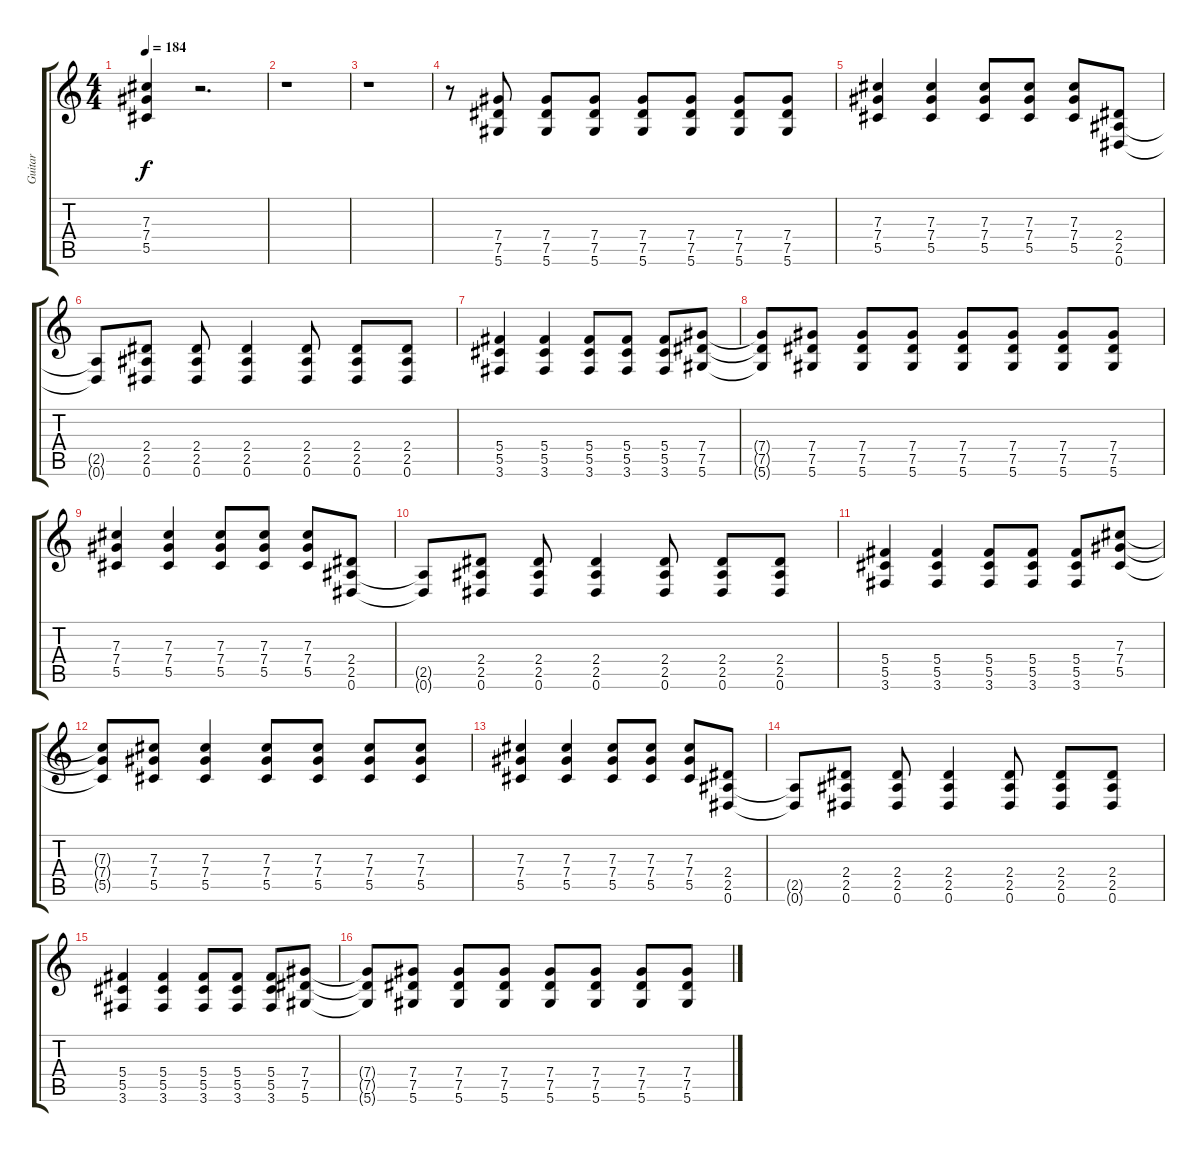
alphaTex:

\track ("Guitar" "Guitar") {instrument distortionguitar}
\staff {score tabs}
\tuning (Eb4 Bb3 Gb3 Db3 Ab2 Eb2) {hide}
\ts (4 4)
\tempo 184
\clef g2
\ks c
(7.3 7.4 5.5).4{dy f instrument distortionguitar} r.2{d} |
r.1 |
r.1 |
r.8 (7.4 7.5 5.6).8 (7.4 7.5 5.6).8 (7.4 7.5 5.6).8 (7.4 7.5 5.6).8 (7.4 7.5 5.6).8 (7.4 7.5 5.6).8 (7.4 7.5 5.6).8 |
(7.3 7.4 5.5).4 (7.3 7.4 5.5).4 (7.3 7.4 5.5).8 (7.3 7.4 5.5).8 (7.3 7.4 5.5).8 (2.4 2.5 0.6).8 |
(2.5{t} 0.6{t}).8 (2.4 2.5 0.6).8 (2.4 2.5 0.6).8 (2.4 2.5 0.6).4 (2.4 2.5 0.6).8 (2.4 2.5 0.6).8 (2.4 2.5 0.6).8 |
(5.4 5.5 3.6).4 (5.4 5.5 3.6).4 (5.4 5.5 3.6).8 (5.4 5.5 3.6).8 (5.4 5.5 3.6).8 (7.4 7.5 5.6).8 |
(7.4{t} 7.5{t} 5.6{t}).8 (7.4 7.5 5.6).8 (7.4 7.5 5.6).8 (7.4 7.5 5.6).8 (7.4 7.5 5.6).8 (7.4 7.5 5.6).8 (7.4 7.5 5.6).8 (7.4 7.5 5.6).8 |
(7.3 7.4 5.5).4 (7.3 7.4 5.5).4 (7.3 7.4 5.5).8 (7.3 7.4 5.5).8 (7.3 7.4 5.5).8 (2.4 2.5 0.6).8 |
(2.5{t} 0.6{t}).8 (2.4 2.5 0.6).8 (2.4 2.5 0.6).8 (2.4 2.5 0.6).4 (2.4 2.5 0.6).8 (2.4 2.5 0.6).8 (2.4 2.5 0.6).8 |
(5.4 5.5 3.6).4 (5.4 5.5 3.6).4 (5.4 5.5 3.6).8 (5.4 5.5 3.6).8 (5.4 5.5 3.6).8 (7.3 7.4 5.5).8 |
(7.3{t} 7.4{t} 5.5{t}).8 (7.3 7.4 5.5).8 (7.3 7.4 5.5).4 (7.3 7.4 5.5).8 (7.3 7.4 5.5).8 (7.3 7.4 5.5).8 (7.3 7.4 5.5).8 |
(7.3 7.4 5.5).4 (7.3 7.4 5.5).4 (7.3 7.4 5.5).8 (7.3 7.4 5.5).8 (7.3 7.4 5.5).8 (2.4 2.5 0.6).8 |
(2.5{t} 0.6{t}).8 (2.4 2.5 0.6).8 (2.4 2.5 0.6).8 (2.4 2.5 0.6).4 (2.4 2.5 0.6).8 (2.4 2.5 0.6).8 (2.4 2.5 0.6).8 |
(5.4 5.5 3.6).4 (5.4 5.5 3.6).4 (5.4 5.5 3.6).8 (5.4 5.5 3.6).8 (5.4 5.5 3.6).8 (7.4 7.5 5.6).8 |
(7.4{t} 7.5{t} 5.6{t}).8 (7.4 7.5 5.6).8 (7.4 7.5 5.6).8 (7.4 7.5 5.6).8 (7.4 7.5 5.6).8 (7.4 7.5 5.6).8 (7.4 7.5 5.6).8 (7.4 7.5 5.6).8
